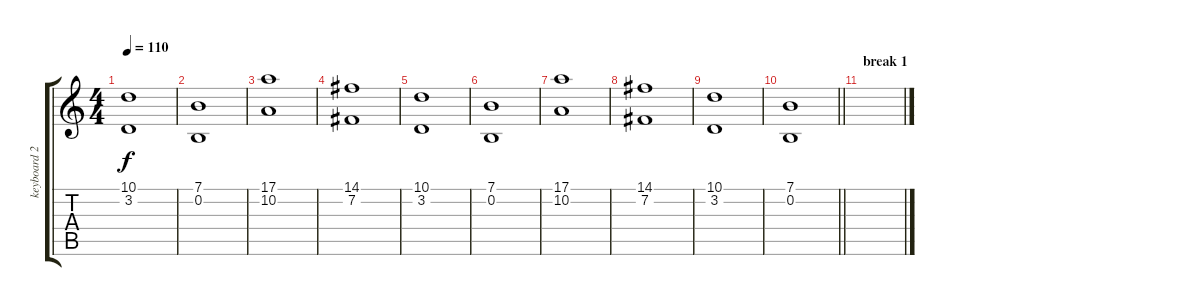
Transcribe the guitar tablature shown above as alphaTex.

\track ("keyboard 2" "keyboard 2") {instrument stringensemble1}
\staff {score tabs}
\tuning (E4 B3 G3 D3 A2 E2) {hide}
\ts (4 4)
\tempo 110
\clef g2
\ks c
(10.1 3.2).1{dy f} |
(7.1 0.2).1 |
(17.1 10.2).1 |
(14.1 7.2).1 |
(10.1 3.2).1 |
(7.1 0.2).1 |
(17.1 10.2).1 |
(14.1 7.2).1 |
(10.1 3.2).1 |
\barLineRight lightlight
(7.1 0.2).1 |
\section ("" "break 1")
